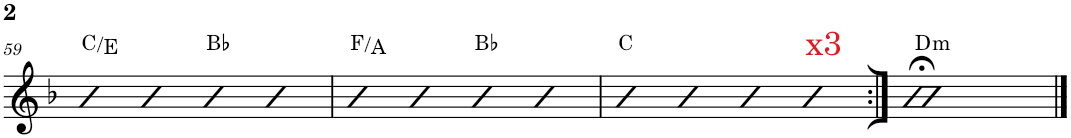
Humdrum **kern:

**kern	**harte
*part1	*part1
*staff1	*
*I"Piano	*
*I'Pno.	*
!!LO:PB:g=z
*clefG2	*
*k[b-]	*
*M4/4	*
=59	=59
4b-	C:maj/3
4b-	.
4b-	Bb:maj
4b-	.
=60	=60
4b-	F:maj/3
4b-	.
4b-	Bb:maj
4b-	.
=61	=61
4b-	C:maj
4b-	.
4b-	.
!LO:TX:a:color=#E01B24:t=x3	!
4b-	.
=62:|!	=62:|!
!	!LO:H:kt=m
1b-;<	D:min
==	==
*-	*-
